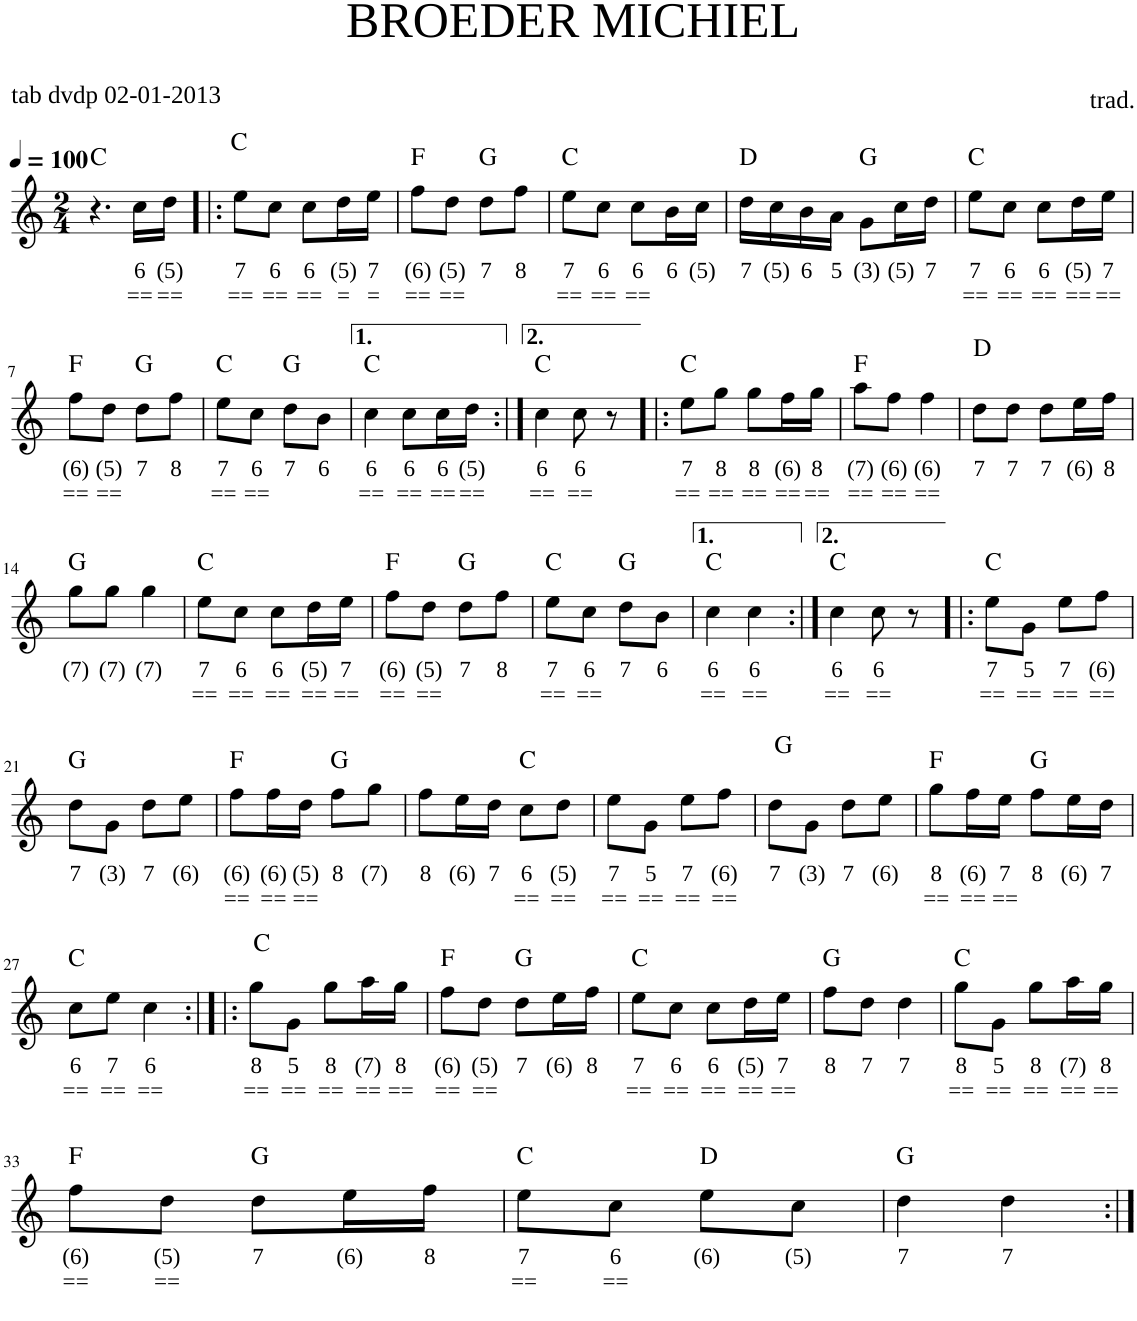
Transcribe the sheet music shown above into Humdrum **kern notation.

**kern	**text	**text	**harte
*part1	*part1	*part1	*part1
*staff1	*staff1	*staff1	*
*I"Voice	*	*	*
*clefG2	*	*	*
*k[]	*	*	*
*M2/4	*	*	*
*MM100	*	*	*
=1	=1	=1	=1
4.r	.	.	C:maj
!	!LO:LY:b	!LO:LY:b	!
16cc\LL	6	==	.
!	!LO:LY:b	!LO:LY:b	!
16dd\JJ	(5)	==	.
=2!|:	=2!|:	=2!|:	=2!|:
!	!LO:LY:b	!LO:LY:b	!
8ee\L	7	==	C:maj
!	!LO:LY:b	!LO:LY:b	!
8cc\J	6	==	.
!	!LO:LY:b	!LO:LY:b	!
8cc\L	6	==	.
!	!LO:LY:b	!LO:LY:b	!
16dd\L	(5)	=	.
!	!LO:LY:b	!LO:LY:b	!
16ee\JJ	7	=	.
=3	=3	=3	=3
!	!LO:LY:b	!LO:LY:b	!
8ff\L	(6)	==	F:maj
!	!LO:LY:b	!LO:LY:b	!
8dd\J	(5)	==	.
!	!LO:LY:b	!	!
8dd\L	7	.	G:maj
!	!LO:LY:b	!	!
8ff\J	8	.	.
=4	=4	=4	=4
!	!LO:LY:b	!LO:LY:b	!
8ee\L	7	==	C:maj
!	!LO:LY:b	!LO:LY:b	!
8cc\J	6	==	.
!	!LO:LY:b	!LO:LY:b	!
8cc\L	6	==	.
!	!LO:LY:b	!	!
16b\L	6	.	.
!	!LO:LY:b	!	!
16cc\JJ	(5)	.	.
=5	=5	=5	=5
!	!LO:LY:b	!	!
16dd\LL	7	.	D:maj
!	!LO:LY:b	!	!
16cc\	(5)	.	.
!	!LO:LY:b	!	!
16b\	6	.	.
!	!LO:LY:b	!	!
16a\JJ	5	.	.
!	!LO:LY:b	!	!
8g\L	(3)	.	G:maj
!	!LO:LY:b	!	!
16cc\L	(5)	.	.
!	!LO:LY:b	!	!
16dd\JJ	7	.	.
=6	=6	=6	=6
!	!LO:LY:b	!LO:LY:b	!
8ee\L	7	==	C:maj
!	!LO:LY:b	!LO:LY:b	!
8cc\J	6	==	.
!	!LO:LY:b	!LO:LY:b	!
8cc\L	6	==	.
!	!LO:LY:b	!LO:LY:b	!
16dd\L	(5)	==	.
!	!LO:LY:b	!LO:LY:b	!
16ee\JJ	7	==	.
!!LO:LB:g=z
=7	=7	=7	=7
!	!LO:LY:b	!LO:LY:b	!
8ff\L	(6)	==	F:maj
!	!LO:LY:b	!LO:LY:b	!
8dd\J	(5)	==	.
!	!LO:LY:b	!	!
8dd\L	7	.	G:maj
!	!LO:LY:b	!	!
8ff\J	8	.	.
=8	=8	=8	=8
!	!LO:LY:b	!LO:LY:b	!
8ee\L	7	==	C:maj
!	!LO:LY:b	!LO:LY:b	!
8cc\J	6	==	.
!	!LO:LY:b	!	!
8dd\L	7	.	G:maj
!	!LO:LY:b	!	!
8b\J	6	.	.
=9	=9	=9	=9
!	!LO:LY:b	!LO:LY:b	!
4cc\	6	==	C:maj
!	!LO:LY:b	!LO:LY:b	!
8cc\L	6	==	.
!	!LO:LY:b	!LO:LY:b	!
16cc\L	6	==	.
!	!LO:LY:b	!LO:LY:b	!
16dd\JJ	(5)	==	.
=10:|!	=10:|!	=10:|!	=10:|!
!	!LO:LY:b	!LO:LY:b	!
4cc\	6	==	C:maj
!	!LO:LY:b	!LO:LY:b	!
8cc\	6	==	.
8r	.	.	.
=11!|:	=11!|:	=11!|:	=11!|:
!	!LO:LY:b	!LO:LY:b	!
8ee\L	7	==	C:maj
!	!LO:LY:b	!LO:LY:b	!
8gg\J	8	==	.
!	!LO:LY:b	!LO:LY:b	!
8gg\L	8	==	.
!	!LO:LY:b	!LO:LY:b	!
16ff\L	(6)	==	.
!	!LO:LY:b	!LO:LY:b	!
16gg\JJ	8	==	.
=12	=12	=12	=12
!	!LO:LY:b	!LO:LY:b	!
8aa\L	(7)	==	F:maj
!	!LO:LY:b	!LO:LY:b	!
8ff\J	(6)	==	.
!	!LO:LY:b	!LO:LY:b	!
4ff\	(6)	==	.
=13	=13	=13	=13
!	!LO:LY:b	!	!
8dd\L	7	.	.
!	!LO:LY:b	!	!
8dd\J	7	.	D:maj
!	!LO:LY:b	!	!
8dd\L	7	.	.
!	!LO:LY:b	!	!
16ee\L	(6)	.	.
!	!LO:LY:b	!	!
16ffn\JJ	8	.	.
!!LO:LB:g=z
=14	=14	=14	=14
!	!LO:LY:b	!	!
8gg\L	(7)	.	G:maj
!	!LO:LY:b	!	!
8gg\J	(7)	.	.
!	!LO:LY:b	!	!
4gg\	(7)	.	.
=15	=15	=15	=15
!	!LO:LY:b	!LO:LY:b	!
8ee\L	7	==	C:maj
!	!LO:LY:b	!LO:LY:b	!
8cc\J	6	==	.
!	!LO:LY:b	!LO:LY:b	!
8cc\L	6	==	.
!	!LO:LY:b	!LO:LY:b	!
16dd\L	(5)	==	.
!	!LO:LY:b	!LO:LY:b	!
16ee\JJ	7	==	.
=16	=16	=16	=16
!	!LO:LY:b	!LO:LY:b	!
8ff\L	(6)	==	F:maj
!	!LO:LY:b	!LO:LY:b	!
8dd\J	(5)	==	.
!	!LO:LY:b	!	!
8dd\L	7	.	G:maj
!	!LO:LY:b	!	!
8ff\J	8	.	.
=17	=17	=17	=17
!	!LO:LY:b	!LO:LY:b	!
8ee\L	7	==	C:maj
!	!LO:LY:b	!LO:LY:b	!
8cc\J	6	==	.
!	!LO:LY:b	!	!
8dd\L	7	.	G:maj
!	!LO:LY:b	!	!
8b\J	6	.	.
=18	=18	=18	=18
!	!LO:LY:b	!LO:LY:b	!
4cc\	6	==	C:maj
!	!LO:LY:b	!LO:LY:b	!
4cc\	6	==	.
=19:|!	=19:|!	=19:|!	=19:|!
!	!LO:LY:b	!LO:LY:b	!
4cc\	6	==	C:maj
!	!LO:LY:b	!LO:LY:b	!
8cc\	6	==	.
8r	.	.	.
=20!|:	=20!|:	=20!|:	=20!|:
!	!LO:LY:b	!LO:LY:b	!
8ee\L	7	==	C:maj
!	!LO:LY:b	!LO:LY:b	!
8g\J	5	==	.
!	!LO:LY:b	!LO:LY:b	!
8ee\L	7	==	.
!	!LO:LY:b	!LO:LY:b	!
8ff\J	(6)	==	.
!!LO:LB:g=z
=21	=21	=21	=21
!	!LO:LY:b	!	!
8dd\L	7	.	G:maj
!	!LO:LY:b	!	!
8g\J	(3)	.	.
!	!LO:LY:b	!	!
8dd\L	7	.	.
!	!LO:LY:b	!	!
8ee\J	(6)	.	.
=22	=22	=22	=22
!	!LO:LY:b	!LO:LY:b	!
8ff\L	(6)	==	F:maj
!	!LO:LY:b	!LO:LY:b	!
16ff\L	(6)	==	.
!	!LO:LY:b	!LO:LY:b	!
16dd\JJ	(5)	==	.
!	!LO:LY:b	!	!
8ff\L	8	.	G:maj
!	!LO:LY:b	!	!
8gg\J	(7)	.	.
=23	=23	=23	=23
!	!LO:LY:b	!	!
8ff\L	8	.	.
!	!LO:LY:b	!	!
16ee\L	(6)	.	.
!	!LO:LY:b	!	!
16dd\JJ	7	.	.
!	!LO:LY:b	!LO:LY:b	!
8cc\L	6	==	C:maj
!	!LO:LY:b	!LO:LY:b	!
8dd\J	(5)	==	.
=24	=24	=24	=24
!	!LO:LY:b	!LO:LY:b	!
8ee\L	7	==	.
!	!LO:LY:b	!LO:LY:b	!
8g\J	5	==	.
!	!LO:LY:b	!LO:LY:b	!
8ee\L	7	==	.
!	!LO:LY:b	!LO:LY:b	!
8ff\J	(6)	==	.
=25	=25	=25	=25
!	!LO:LY:b	!	!
8dd\L	7	.	.
!	!LO:LY:b	!	!
8g\J	(3)	.	G:maj
!	!LO:LY:b	!	!
8dd\L	7	.	.
!	!LO:LY:b	!	!
8ee\J	(6)	.	.
=26	=26	=26	=26
!	!LO:LY:b	!LO:LY:b	!
8gg\L	8	==	F:maj
!	!LO:LY:b	!LO:LY:b	!
16ff\L	(6)	==	.
!	!LO:LY:b	!LO:LY:b	!
16ee\JJ	7	==	.
!	!LO:LY:b	!	!
8ff\L	8	.	G:maj
!	!LO:LY:b	!	!
16ee\L	(6)	.	.
!	!LO:LY:b	!	!
16dd\JJ	7	.	.
!!LO:LB:g=z
=27	=27	=27	=27
!	!LO:LY:b	!LO:LY:b	!
8cc\L	6	==	C:maj
!	!LO:LY:b	!LO:LY:b	!
8ee\J	7	==	.
!	!LO:LY:b	!LO:LY:b	!
4cc\	6	==	.
=28:|!|:	=28:|!|:	=28:|!|:	=28:|!|:
!	!LO:LY:b	!LO:LY:b	!
8gg\L	8	==	.
!	!LO:LY:b	!LO:LY:b	!
8g\J	5	==	C:maj
!	!LO:LY:b	!LO:LY:b	!
8gg\L	8	==	.
!	!LO:LY:b	!LO:LY:b	!
16aa\L	(7)	==	.
!	!LO:LY:b	!LO:LY:b	!
16gg\JJ	8	==	.
=29	=29	=29	=29
!	!LO:LY:b	!LO:LY:b	!
8ff\L	(6)	==	F:maj
!	!LO:LY:b	!LO:LY:b	!
8dd\J	(5)	==	.
!	!LO:LY:b	!	!
8dd\L	7	.	G:maj
!	!LO:LY:b	!	!
16ee\L	(6)	.	.
!	!LO:LY:b	!	!
16ff\JJ	8	.	.
=30	=30	=30	=30
!	!LO:LY:b	!LO:LY:b	!
8ee\L	7	==	C:maj
!	!LO:LY:b	!LO:LY:b	!
8cc\J	6	==	.
!	!LO:LY:b	!LO:LY:b	!
8cc\L	6	==	.
!	!LO:LY:b	!LO:LY:b	!
16dd\L	(5)	==	.
!	!LO:LY:b	!LO:LY:b	!
16ee\JJ	7	==	.
=31	=31	=31	=31
!	!LO:LY:b	!	!
8ff\L	8	.	G:maj
!	!LO:LY:b	!	!
8dd\J	7	.	.
!	!LO:LY:b	!	!
4dd\	7	.	.
=32	=32	=32	=32
!	!LO:LY:b	!LO:LY:b	!
8gg\L	8	==	C:maj
!	!LO:LY:b	!LO:LY:b	!
8g\J	5	==	.
!	!LO:LY:b	!LO:LY:b	!
8gg\L	8	==	.
!	!LO:LY:b	!LO:LY:b	!
16aa\L	(7)	==	.
!	!LO:LY:b	!LO:LY:b	!
16gg\JJ	8	==	.
!!LO:LB:g=z
=33	=33	=33	=33
!	!LO:LY:b	!LO:LY:b	!
8ff\L	(6)	==	F:maj
!	!LO:LY:b	!LO:LY:b	!
8dd\J	(5)	==	.
!	!LO:LY:b	!	!
8dd\L	7	.	G:maj
!	!LO:LY:b	!	!
16ee\L	(6)	.	.
!	!LO:LY:b	!	!
16ff\JJ	8	.	.
=34	=34	=34	=34
!	!LO:LY:b	!LO:LY:b	!
8ee\L	7	==	C:maj
!	!LO:LY:b	!LO:LY:b	!
8cc\J	6	==	.
!	!LO:LY:b	!	!
8ee\L	(6)	.	D:maj
!	!LO:LY:b	!	!
8cc\J	(5)	.	.
=35	=35	=35	=35
!	!LO:LY:b	!	!
4dd\	7	.	G:maj
!	!LO:LY:b	!	!
4dd\	7	.	.
=:|!	=:|!	=:|!	=:|!
*-	*-	*-	*-
